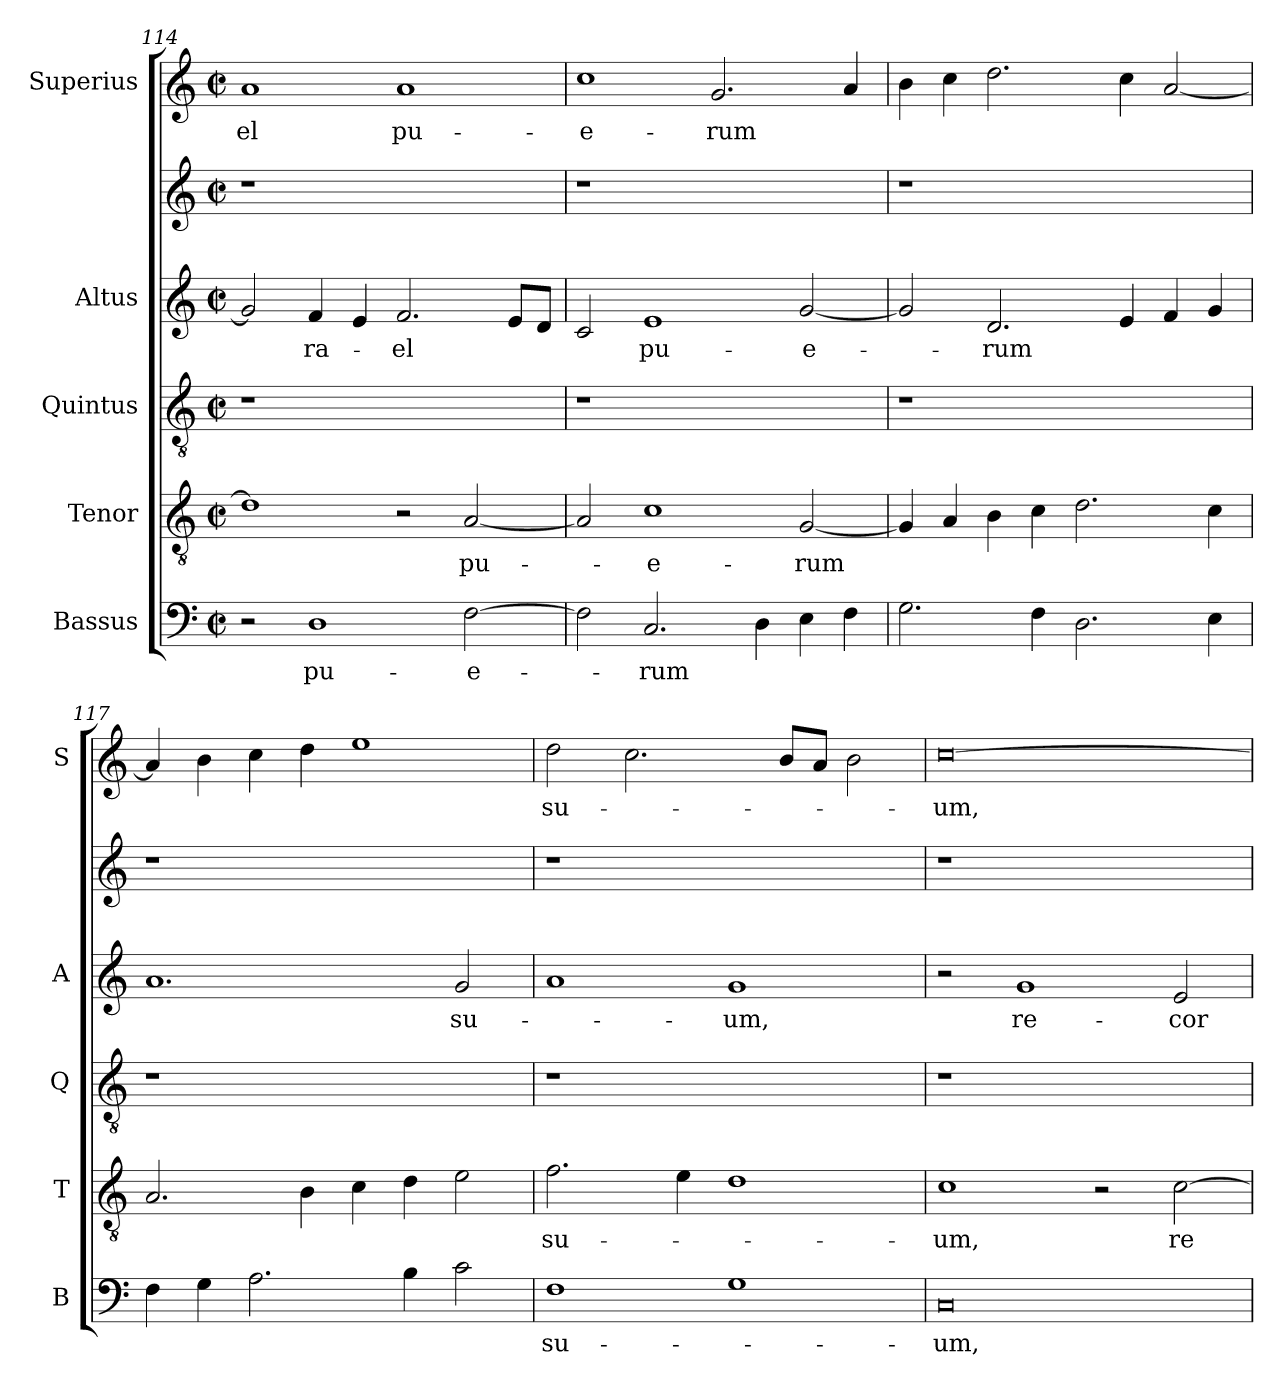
**kern	**text	**kern	**text	**kern	**kern	**text	**kern	**kern	**text
*part6	*part6	*part5	*part5	*part4	*part3	*part3	*part2	*part1	*part1
*staff6	*staff6	*staff5	*staff5	*staff4	*staff3	*staff3	*staff2	*staff1	*staff1
*I"Bassus	*	*I"Tenor	*	*I"Quintus	*I"Altus	*	*	*I"Superius	*
*I'B	*	*I'T	*	*I'Q	*I'A	*	*	*I'S	*
*clefF4	*	*clefGv2	*	*clefGv2	*clefG2	*	*clefG2	*clefG2	*
*k[]	*	*k[]	*	*k[]	*k[]	*	*k[]	*k[]	*
*C:	*	*C:	*	*C:	*C:	*	*C:	*C:	*
*M2/2	*	*M2/2	*	*M2/2	*M2/2	*	*M2/2	*M2/2	*
*met(c|)	*	*met(c|)	*	*met(c|)	*met(c|)	*	*met(c|)	*met(c|)	*
=114	=114	=114	=114	=114	=114	=114	=114	=114	=114
!	!	!	!	!	!	!	!	!	!LO:LY:b
2r	.	1d]	.	1r	2g/]	.	1r	1a	-el
!	!LO:LY:b	!	!	!	!	!LO:LY:b	!	!	!
1D	pu-	.	.	.	4f/	-ra-	.	.	.
.	.	.	.	.	4e/	.	.	.	.
!	!	!	!	!	!	!LO:LY:b	!	!	!LO:LY:b
.	.	2r	.	1ryy	2.f/	-el	1ryy	1a	pu-
!	!LO:LY:b	!	!LO:LY:b	!	!	!	!	!	!
[2F\	-e-	[2A/	pu-	.	.	.	.	.	.
.	.	.	.	.	8e/L	.	.	.	.
.	.	.	.	.	8d/J	.	.	.	.
=115	=115	=115	=115	=115	=115	=115	=115	=115	=115
!	!	!	!	!	!	!	!	!	!LO:LY:b
2F\]	.	2A/]	.	1r	2c/	.	1r	1cc	-e-
!	!LO:LY:b	!	!LO:LY:b	!	!	!LO:LY:b	!	!	!
2.C/	-rum	1c	-e-	.	1e	pu-	.	.	.
!	!	!	!	!	!	!	!	!	!LO:LY:b
.	.	.	.	1ryy	.	.	1ryy	2.g/	-rum
4D\	.	.	.	.	.	.	.	.	.
!	!	!	!LO:LY:b	!	!	!LO:LY:b	!	!	!
4E\	.	[2G/	-rum	.	[2g/	-e-	.	.	.
4F\	.	.	.	.	.	.	.	4a/	.
=116	=116	=116	=116	=116	=116	=116	=116	=116	=116
2.G\	.	4G/]	.	1r	2g/]	.	1r	4b\	.
.	.	4A/	.	.	.	.	.	4cc\	.
!	!	!	!	!	!	!LO:LY:b	!	!	!
.	.	4B\	.	.	2.d/	-rum	.	2.dd\	.
4F\	.	4c\	.	.	.	.	.	.	.
2.D\	.	2.d\	.	1ryy	.	.	1ryy	.	.
.	.	.	.	.	4e/	.	.	4cc\	.
.	.	.	.	.	4f/	.	.	[2a/	.
4E\	.	4c\	.	.	4g/	.	.	.	.
=117	=117	=117	=117	=117	=117	=117	=117	=117	=117
4F\	.	2.A/	.	1r	1.a	.	1r	4a/]	.
4G\	.	.	.	.	.	.	.	4b\	.
2.A\	.	.	.	.	.	.	.	4cc\	.
.	.	4B\	.	.	.	.	.	4dd\	.
.	.	4c\	.	1ryy	.	.	1ryy	1ee	.
4B\	.	4d\	.	.	.	.	.	.	.
!	!	!	!	!	!	!LO:LY:b	!	!	!
2c\	.	2e\	.	.	2g/	su-	.	.	.
!!LO:LB:g=z
=118	=118	=118	=118	=118	=118	=118	=118	=118	=118
!	!LO:LY:b	!	!LO:LY:b	!	!	!	!	!	!LO:LY:b
1F	su-	2.f\	su-	1r	1a	.	1r	2dd\	su-
.	.	.	.	.	.	.	.	2.cc\	.
.	.	4e\	.	.	.	.	.	.	.
!	!	!	!	!	!	!LO:LY:b	!	!	!
1G	.	1d	.	1ryy	1g	-um,	1ryy	.	.
.	.	.	.	.	.	.	.	8b/L	.
.	.	.	.	.	.	.	.	8a/J	.
.	.	.	.	.	.	.	.	2b\	.
=119	=119	=119	=119	=119	=119	=119	=119	=119	=119
!	!LO:LY:b	!	!LO:LY:b	!	!	!	!	!	!LO:LY:b
0C	-um,	1c	-um,	1r	2r	.	1r	[0cc	-um,
!	!	!	!	!	!	!LO:LY:b	!	!	!
.	.	.	.	.	1g	re-	.	.	.
.	.	2r	.	1ryy	.	.	1ryy	.	.
!	!	!	!LO:LY:b	!	!	!LO:LY:b	!	!	!
.	.	[2c\	re-	.	2e/	-cor-	.	.	.
=	=	=	=	=	=	=	=	=	=
*-	*-	*-	*-	*-	*-	*-	*-	*-	*-
